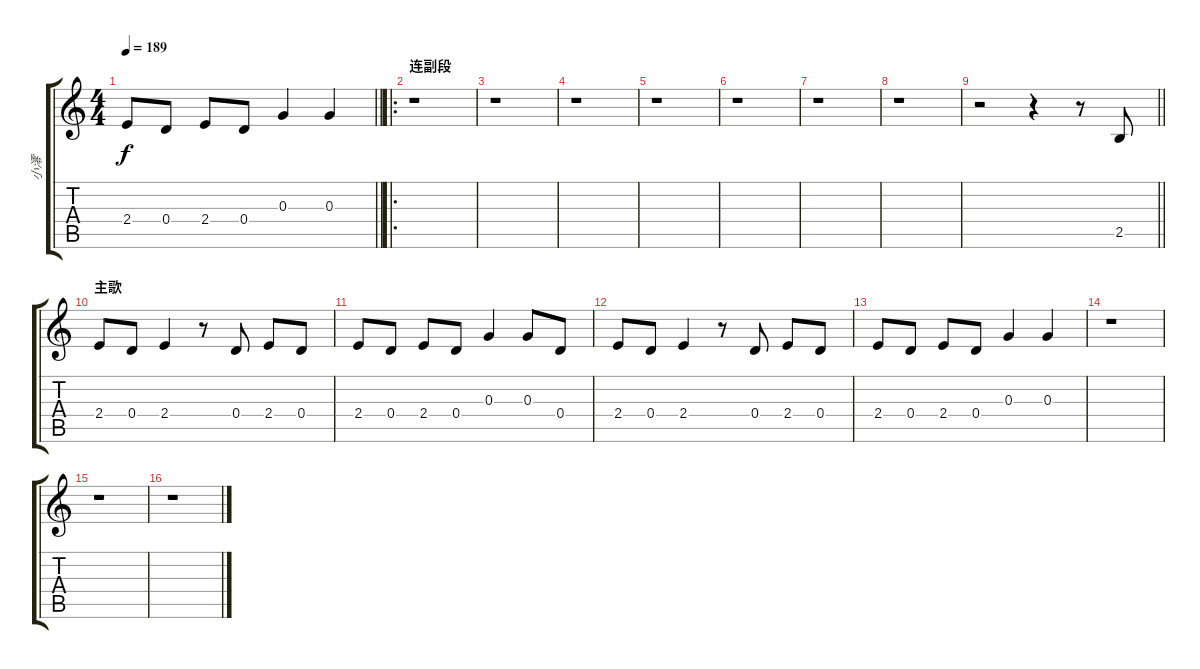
\track ("小澪" "小澪") {instrument guitarharmonics}
\staff {score tabs}
\tuning (E4 B3 G3 D3 A2 E2) {hide}
\ts (4 4)
\tempo 189
\clef g2
\barLineRight lightlight
\ks c
2.4.8{dy f} 0.4.8 2.4.8 0.4.8 0.3.4 0.3.4 |
\ro
\section ("" "连副段")
r.1 |
r.1 |
r.1 |
r.1 |
r.1 |
r.1 |
r.1 |
\barLineRight lightlight
r.2 r.4 r.8 2.5.8 |
\section ("" "主歌")
2.4.8 0.4.8 2.4.4 r.8 0.4.8 2.4.8 0.4.8 |
2.4.8 0.4.8 2.4.8 0.4.8 0.3.4 0.3.8 0.4.8 |
2.4.8 0.4.8 2.4.4 r.8 0.4.8 2.4.8 0.4.8 |
2.4.8 0.4.8 2.4.8 0.4.8 0.3.4 0.3.4 |
r.1 |
r.1 |
r.1
